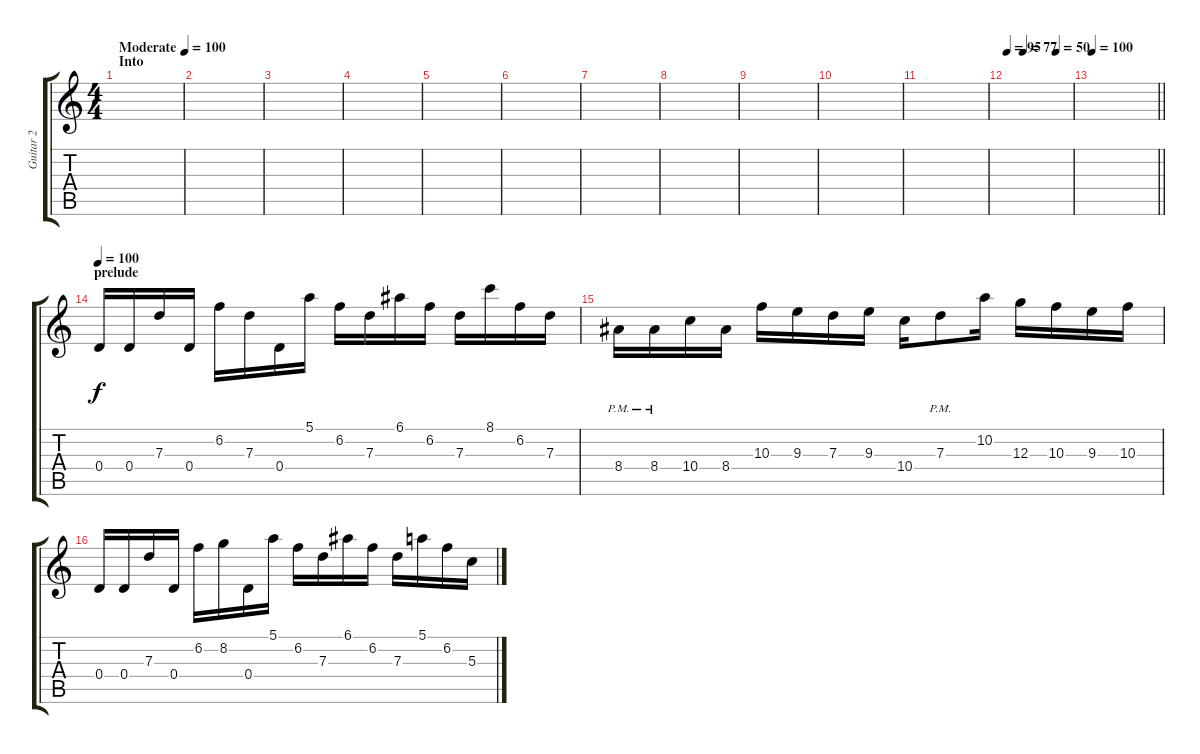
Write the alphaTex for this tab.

\track ("Guitar 2" "Guitar 2") {instrument distortionguitar}
\staff {score tabs}
\tuning (E4 B3 G3 D3 A2 D2) {hide}
\ts (4 4)
\section ("" "Into")
\tempo (100 "Moderate")
\clef g2
\ks c
|
|
|
|
|
|
|
|
|
|
|
\tempo 95
\tempo (77 0.25)
\tempo (30 0.75)
\tempo (50 0.75)
|
\tempo 100
\barLineRight lightlight
|
\section ("" "prelude")
\tempo 100
0.4.16{volume 10 balance 11} 0.4.16 7.3.16 0.4.16 6.2.16 7.3.16 0.4.16 5.1.16 6.2.16 7.3.16 6.1.16 6.2.16 7.3.16 8.1.16 6.2.16 7.3.16 |
8.4{pm}.16 8.4{pm}.16 10.4.16 8.4.16 10.3.16 9.3.16 7.3.16 9.3.16 10.4.16 7.3{pm}.8 10.2.16 12.3.16 10.3.16 9.3.16 10.3.16 |
0.4.16 0.4.16 7.3.16 0.4.16 6.2.16 8.2.16 0.4.16 5.1.16 6.2.16 7.3.16 6.1.16 6.2.16 7.3.16 5.1.16 6.2.16 5.3.16
